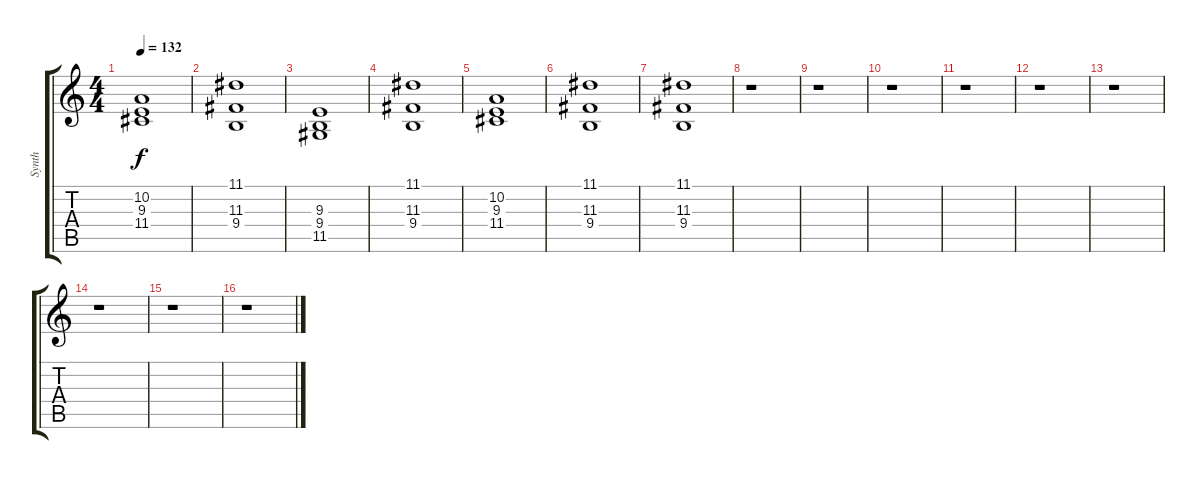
\track ("Synth" "Synth") {instrument synthstrings1}
\staff {score tabs}
\tuning (E4 B3 G3 D3 A2 E2) {hide}
\ts (4 4)
\tempo 132
\clef g2
\ks c
(10.2 9.3 11.4).1{dy f} |
(11.1 11.3 9.4).1 |
(9.3 9.4 11.5).1 |
(11.1 11.3 9.4).1 |
(10.2 9.3 11.4).1 |
(11.1 11.3 9.4).1 |
(11.1 11.3 9.4).1 |
r.1 |
r.1 |
r.1 |
r.1 |
r.1 |
r.1 |
r.1 |
r.1 |
r.1
